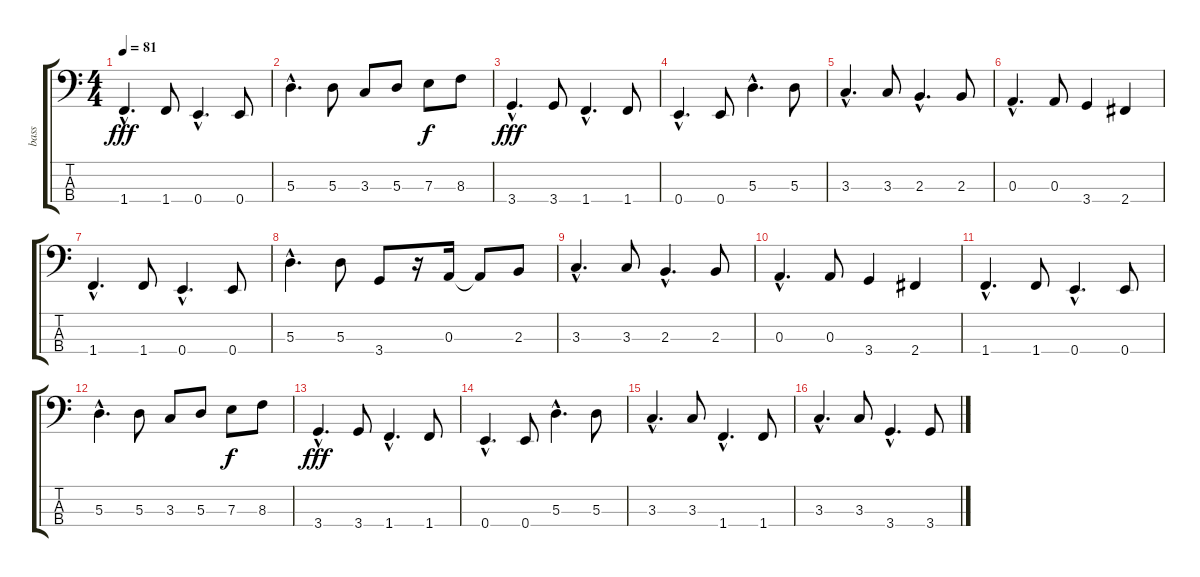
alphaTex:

\track ("bass" "bass") {instrument electricbassfinger}
\staff {score tabs}
\tuning (G2 D2 A1 E1) {hide}
\ts (4 4)
\tempo 81
\clef f4
\ks c
1.4{hac}.4{d dy fff} 1.4.8 0.4{hac}.4{d} 0.4.8 |
5.3{hac}.4{d} 5.3.8 3.3.8 5.3.8 7.3.8{dy f} 8.3.8 |
3.4{hac}.4{d dy fff} 3.4.8 1.4{hac}.4{d} 1.4.8 |
0.4{hac}.4{d} 0.4.8 5.3{hac}.4{d} 5.3.8 |
3.3{hac}.4{d} 3.3.8 2.3{hac}.4{d} 2.3.8 |
0.3{hac}.4{d} 0.3.8 3.4.4 2.4.4 |
1.4{hac}.4{d} 1.4.8 0.4{hac}.4{d} 0.4.8 |
5.3{hac}.4{d} 5.3.8 3.4.8 r.16 0.3.16 0.3{t}.8 2.3.8 |
3.3{hac}.4{d} 3.3.8 2.3{hac}.4{d} 2.3.8 |
0.3{hac}.4{d} 0.3.8 3.4.4 2.4.4 |
1.4{hac}.4{d} 1.4.8 0.4{hac}.4{d} 0.4.8 |
5.3{hac}.4{d} 5.3.8 3.3.8 5.3.8 7.3.8{dy f} 8.3.8 |
3.4{hac}.4{d dy fff} 3.4.8 1.4{hac}.4{d} 1.4.8 |
0.4{hac}.4{d} 0.4.8 5.3{hac}.4{d} 5.3.8 |
3.3{hac}.4{d} 3.3.8 1.4{hac}.4{d} 1.4.8 |
3.3{hac}.4{d} 3.3.8 3.4{hac}.4{d} 3.4.8
